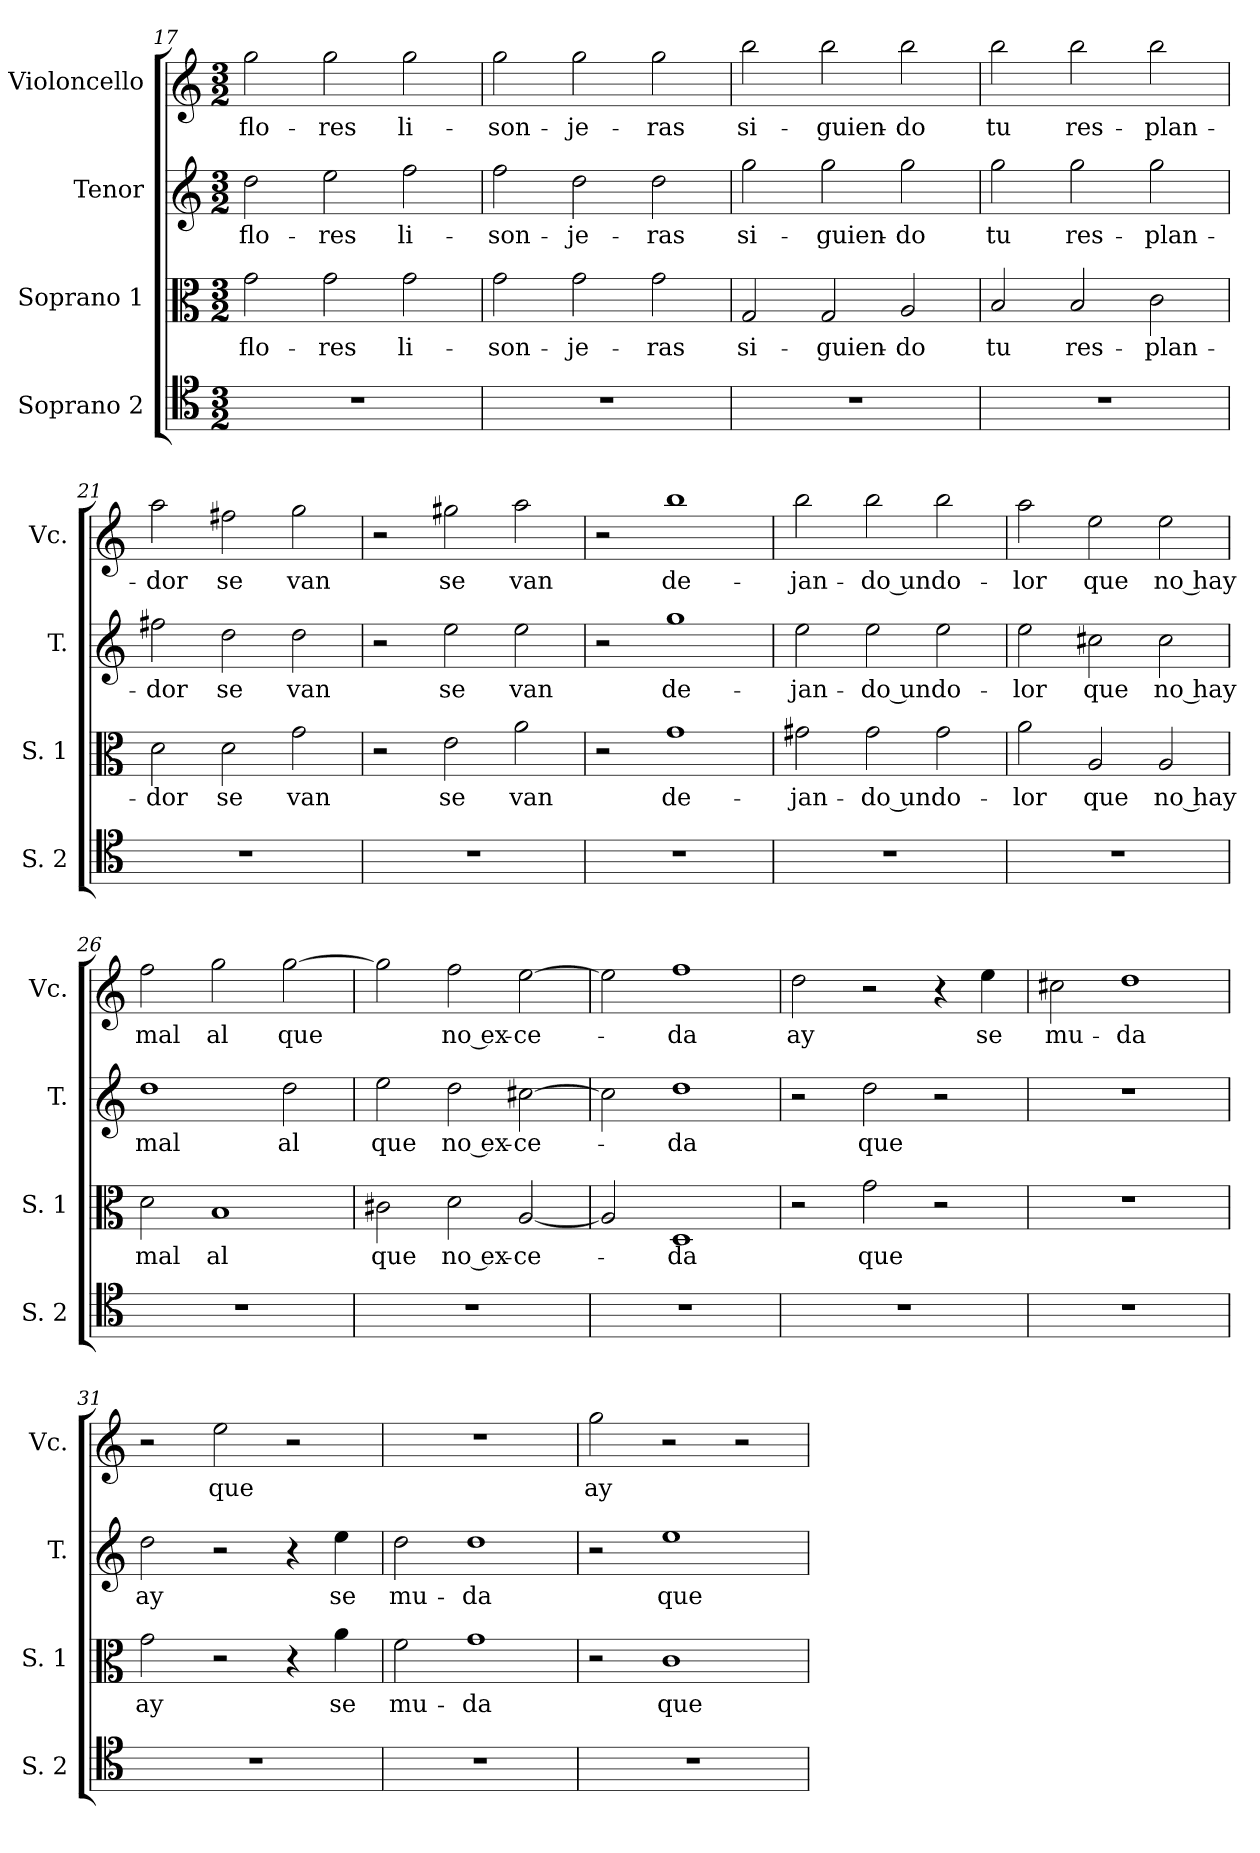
**kern	**kern	**text	**kern	**text	**kern	**text
*part4	*part3	*part3	*part2	*part2	*part1	*part1
*staff4	*staff3	*staff3	*staff2	*staff2	*staff1	*staff1
*I"Soprano 2	*I"Soprano 1	*	*I"Tenor	*	*I"Violoncello	*
*I'S. 2	*I'S. 1	*	*I'T.	*	*I'Vc.	*
*clefC4	*clefC3	*	*clefG2	*	*clefG2	*
*M3/2	*M3/2	*	*M3/2	*	*M3/2	*
=17	=17	=17	=17	=17	=17	=17
1.r	2g	flo-	2dd	flo-	2gg	flo-
.	2g	-res	2ee	-res	2gg	-res
.	2g	li-	2ff	li-	2gg	li-
=18	=18	=18	=18	=18	=18	=18
1.r	2g	-son-	2ff	-son-	2gg	-son-
.	2g	-je-	2dd	-je-	2gg	-je-
.	2g	-ras	2dd	-ras	2gg	-ras
=19	=19	=19	=19	=19	=19	=19
1.r	2G	si-	2gg	si-	2bb	si-
.	2G	-guien-	2gg	-guien-	2bb	-guien-
.	2A	-do	2gg	-do	2bb	-do
=20	=20	=20	=20	=20	=20	=20
1.r	2B	tu	2gg	tu	2bb	tu
.	2B	res-	2gg	res-	2bb	res-
.	2c	-plan-	2gg	-plan-	2bb	-plan-
=21	=21	=21	=21	=21	=21	=21
1.r	2d	-dor	2ff#X	-dor	2aa	-dor
.	2d	se	2dd	se	2ff#X	se
.	2g	van	2dd	van	2gg	van
=22	=22	=22	=22	=22	=22	=22
1.r	2r	.	2r	.	2r	.
.	2e	se	2ee	se	2gg#X	se
.	2a	van	2ee	van	2aa	van
=23	=23	=23	=23	=23	=23	=23
1.r	2r	.	2r	.	2r	.
.	1g	de-	1gg	de-	1bb	de-
=24	=24	=24	=24	=24	=24	=24
1.r	2g#X	-jan-	2ee	-jan-	2bb	-jan-
.	2g#	-do un	2ee	-do un	2bb	-do un
.	2g#	do-	2ee	do-	2bb	do-
=25	=25	=25	=25	=25	=25	=25
1.r	2a	-lor	2ee	-lor	2aa	-lor
.	2A	que	2cc#X	que	2ee	que
.	2A	no hay	2cc#	no hay	2ee	no hay
=26	=26	=26	=26	=26	=26	=26
1.r	2d	mal	1dd	mal	2ff	mal
.	1B	al	.	.	2gg	al
.	.	.	2dd	al	[2gg	que
=27	=27	=27	=27	=27	=27	=27
1.r	2c#X	que	2ee	que	2gg]	.
.	2d	no ex-	2dd	no ex-	2ff	no ex-
.	[2A	-ce-	[2cc#X	-ce-	[2ee	-ce-
=28	=28	=28	=28	=28	=28	=28
1.r	2A]	.	2cc#]	.	2ee]	.
.	1D	-da	1dd	-da	1ff	-da
=29	=29	=29	=29	=29	=29	=29
1.r	2r	.	2r	.	2dd	ay
.	2g	que	2dd	que	2r	.
.	2r	.	2r	.	4r	.
.	.	.	.	.	4ee	se
=30	=30	=30	=30	=30	=30	=30
1.r	1.r	.	1.r	.	2cc#X	mu-
.	.	.	.	.	1dd	-da
=31	=31	=31	=31	=31	=31	=31
1.r	2g	ay	2dd	ay	2r	.
.	2r	.	2r	.	2ee	que
.	4r	.	4r	.	2r	.
.	4a	se	4ee	se	.	.
=32	=32	=32	=32	=32	=32	=32
1.r	2f	mu-	2dd	mu-	1.r	.
.	1g	-da	1dd	-da	.	.
=33	=33	=33	=33	=33	=33	=33
1.r	2r	.	2r	.	2gg	ay
.	1c	que	1ee	que	2r	.
.	.	.	.	.	2r	.
=	=	=	=	=	=	=
*-	*-	*-	*-	*-	*-	*-
